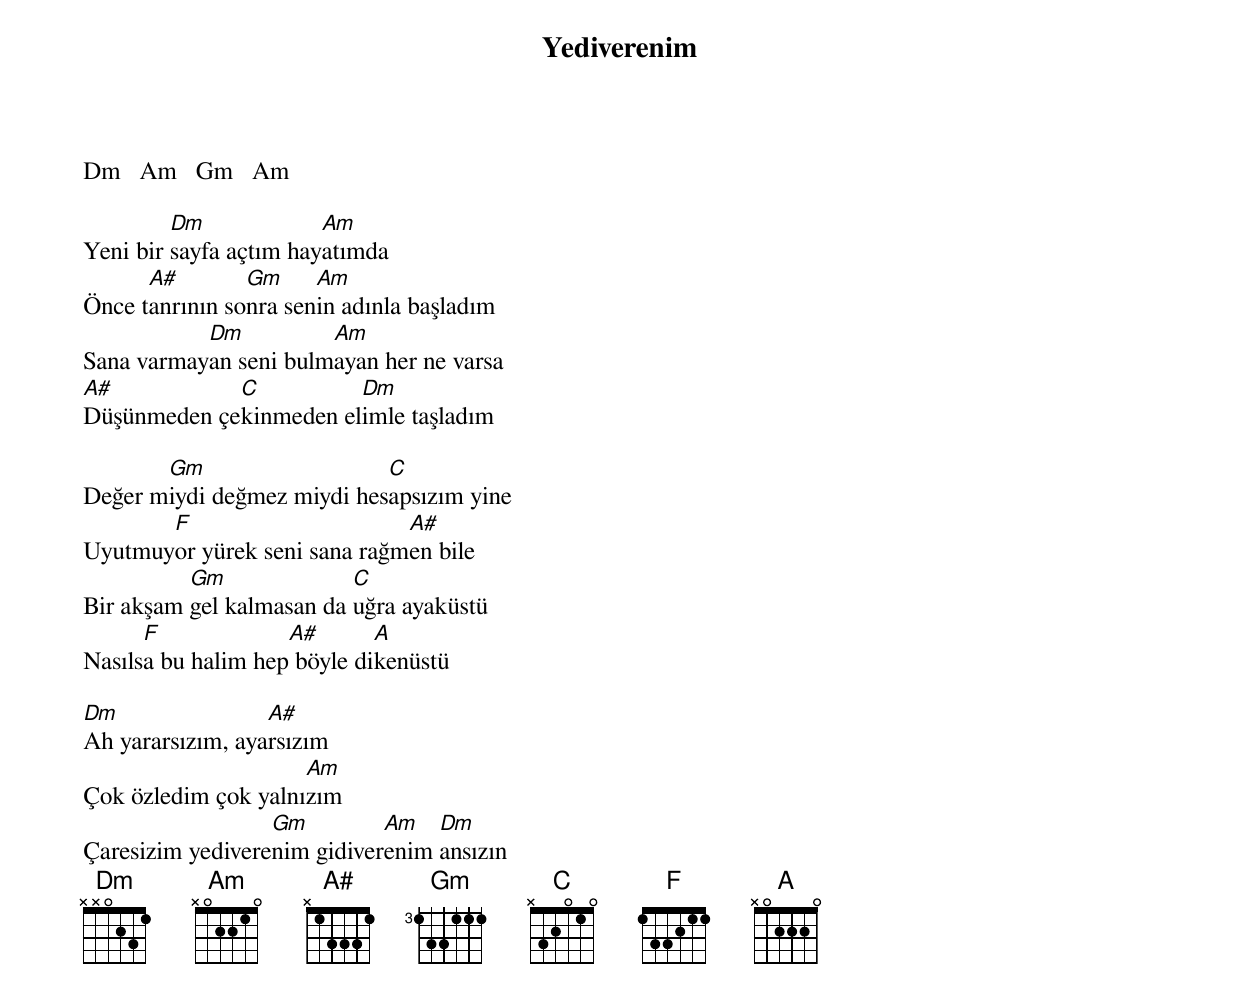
{title: Yediverenim}
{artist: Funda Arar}

Dm   Am   Gm   Am

         Dm             Am
Yeni bir sayfa açtım hayatımda
      A#        Gm     Am
Önce tanrının sonra senin adınla başladım
           Dm          Am
Sana varmayan seni bulmayan her ne varsa
A#           C          Dm
Düşünmeden çekinmeden elimle taşladım

       Gm                   C
Değer miydi değmez miydi hesapsızım yine
       F                      A#
Uyutmuyor yürek seni sana rağmen bile
          Gm              C
Bir akşam gel kalmasan da uğra ayaküstü
      F             A#       A
Nasılsa bu halim hep böyle dikenüstü

Dm                A#
Ah yararsızım, ayarsızım
                     Am
Çok özledim çok yalnızım
                  Gm         Am   Dm
Çaresizim yediverenim gidiverenim ansızın
